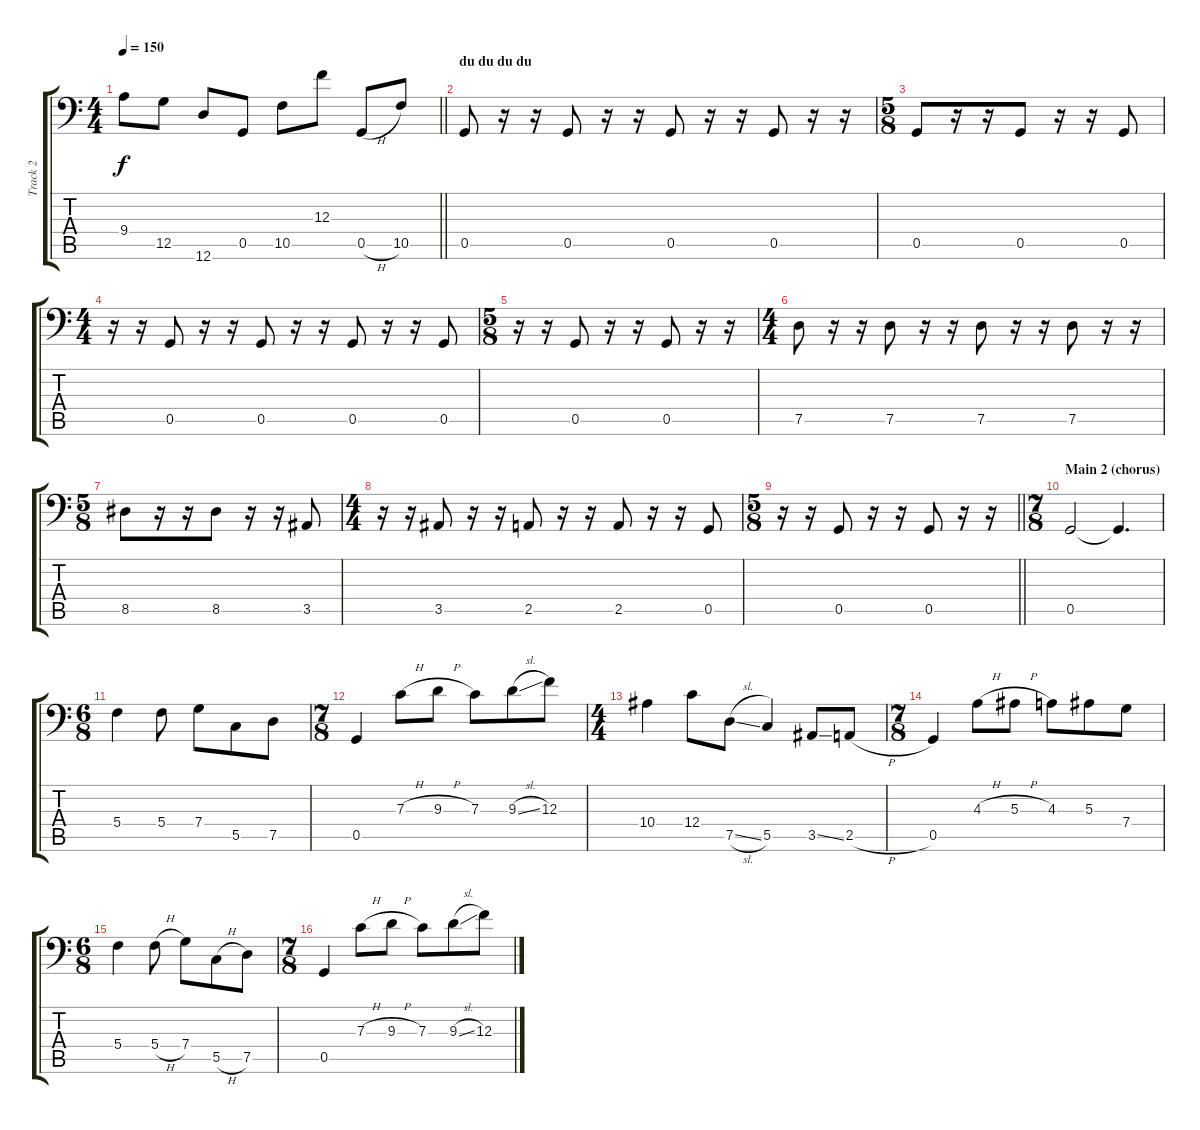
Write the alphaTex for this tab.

\track ("Track 2" "Track 2") {instrument electricbassfinger}
\staff {score tabs}
\tuning (D3 A2 F2 C2 G1 D1) {hide}
\ts (4 4)
\tempo 150
\clef f4
\barLineRight lightlight
\ks c
9.4.8{dy f} 12.5.8 12.6.8 0.5.8 10.5.8 12.3.8 0.5{h}.8 10.5.8 |
\section ("" "du du du du")
0.5.8 r.16 r.16 0.5.8 r.16 r.16 0.5.8 r.16 r.16 0.5.8 r.16 r.16 |
\ts (5 8)
0.5.8 r.16 r.16 0.5.8 r.16 r.16 0.5.8 |
\ts (4 4)
r.16 r.16 0.5.8 r.16 r.16 0.5.8 r.16 r.16 0.5.8 r.16 r.16 0.5.8 |
\ts (5 8)
r.16 r.16 0.5.8 r.16 r.16 0.5.8 r.16 r.16 |
\ts (4 4)
7.5.8 r.16 r.16 7.5.8 r.16 r.16 7.5.8 r.16 r.16 7.5.8 r.16 r.16 |
\ts (5 8)
8.5.8 r.16 r.16 8.5.8 r.16 r.16 3.5.8 |
\ts (4 4)
r.16 r.16 3.5.8 r.16 r.16 2.5.8 r.16 r.16 2.5.8 r.16 r.16 0.5.8 |
\ts (5 8)
\barLineRight lightlight
r.16 r.16 0.5.8 r.16 r.16 0.5.8 r.16 r.16 |
\ts (7 8)
\section ("" "Main 2 (chorus)")
0.5.2 0.5{t}.4{d} |
\ts (6 8)
5.4.4 5.4.8 7.4.8 5.5.8 7.5.8 |
\ts (7 8)
0.5.4 7.3{h}.8 9.3{h}.8 7.3.8 9.3{sl}.8 12.3.8 |
\ts (4 4)
10.4.4 12.4.8 7.5{sl}.8 5.5.4 3.5{ss}.8 2.5{h}.8 |
\ts (7 8)
0.5.4 4.3{h}.8 5.3{h}.8 4.3.8 5.3.8 7.4.8 |
\ts (6 8)
5.4.4 5.4{h}.8 7.4.8 5.5{h}.8 7.5.8 |
\ts (7 8)
0.5.4 7.3{h}.8 9.3{h}.8 7.3.8 9.3{sl}.8 12.3.8
